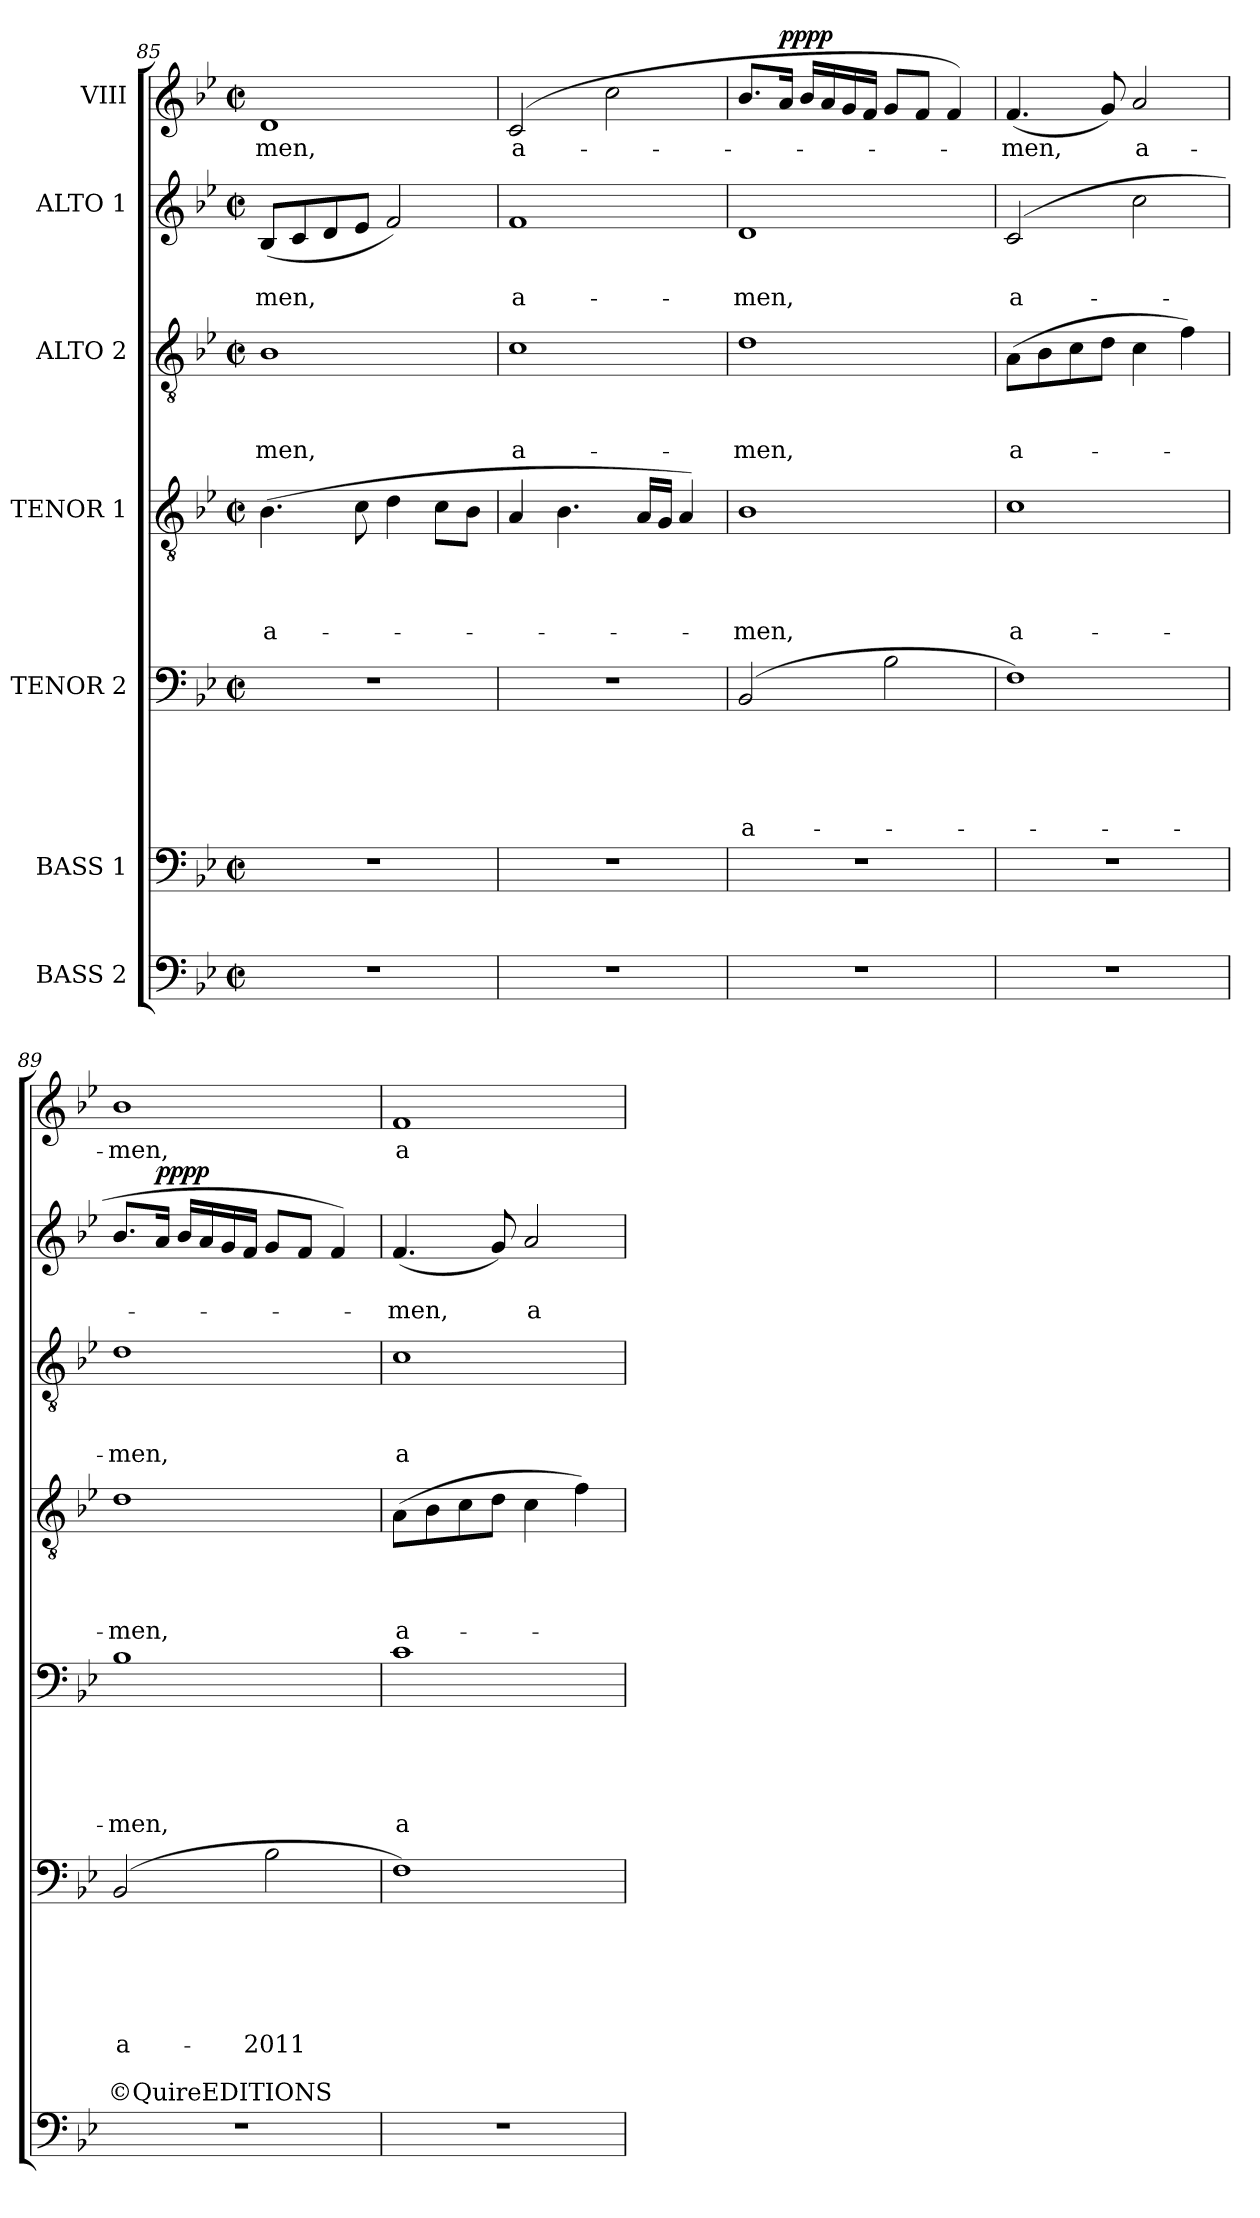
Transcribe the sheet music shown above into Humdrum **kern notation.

**kern	**kern	**text	**text	**text	**text	**text	**text	**text	**text	**kern	**text	**text	**text	**text	**text	**kern	**text	**text	**text	**text	**kern	**text	**text	**text	**kern	**text	**text	**dynam	**kern	**text	**dynam
*part7	*part6	*part6	*part6	*part6	*part6	*part6	*part6	*part6	*part6	*part5	*part5	*part5	*part5	*part5	*part5	*part4	*part4	*part4	*part4	*part4	*part3	*part3	*part3	*part3	*part2	*part2	*part2	*part2	*part1	*part1	*part1
*staff7	*staff6	*staff6	*staff6	*staff6	*staff6	*staff6	*staff6	*staff6	*staff6	*staff5	*staff5	*staff5	*staff5	*staff5	*staff5	*staff4	*staff4	*staff4	*staff4	*staff4	*staff3	*staff3	*staff3	*staff3	*staff2	*staff2	*staff2	*staff2	*staff1	*staff1	*staff1
*I"BASS 2	*I"BASS 1	*	*	*	*	*	*	*	*	*I"TENOR 2	*	*	*	*	*	*I"TENOR 1	*	*	*	*	*I"ALTO 2	*	*	*	*I"ALTO 1	*	*	*	*I"VIII	*	*
*clefF4	*clefF4	*	*	*	*	*	*	*	*	*clefF4	*	*	*	*	*	*clefGv2	*	*	*	*	*clefGv2	*	*	*	*clefG2	*	*	*	*clefG2	*	*
*k[b-e-]	*k[b-e-]	*	*	*	*	*	*	*	*	*k[b-e-]	*	*	*	*	*	*k[b-e-]	*	*	*	*	*k[b-e-]	*	*	*	*k[b-e-]	*	*	*	*k[b-e-]	*	*
*B-:	*B-:	*	*	*	*	*	*	*	*	*B-:	*	*	*	*	*	*B-:	*	*	*	*	*B-:	*	*	*	*B-:	*	*	*	*B-:	*	*
*M2/2	*M2/2	*	*	*	*	*	*	*	*	*M2/2	*	*	*	*	*	*M2/2	*	*	*	*	*M2/2	*	*	*	*M2/2	*	*	*	*M2/2	*	*
*met(c|)	*met(c|)	*	*	*	*	*	*	*	*	*met(c|)	*	*	*	*	*	*met(c|)	*	*	*	*	*met(c|)	*	*	*	*met(c|)	*	*	*	*met(c|)	*	*
=85	=85	=85	=85	=85	=85	=85	=85	=85	=85	=85	=85	=85	=85	=85	=85	=85	=85	=85	=85	=85	=85	=85	=85	=85	=85	=85	=85	=85	=85	=85	=85
!	!	!	!	!	!	!	!	!	!	!	!	!	!	!	!	!	!	!	!	!LO:LY:b	!	!	!	!LO:LY:b	!	!	!LO:LY:b	!	!	!LO:LY:b	!
1r	1r	.	.	.	.	.	.	.	.	1r	.	.	.	.	.	(>4.B-\	.	.	.	a-	1B-	.	.	-men,	(<8B-/L	.	-men,	.	1d	-men,	.
.	.	.	.	.	.	.	.	.	.	.	.	.	.	.	.	.	.	.	.	.	.	.	.	.	8c/	.	.	.	.	.	.
.	.	.	.	.	.	.	.	.	.	.	.	.	.	.	.	.	.	.	.	.	.	.	.	.	8d/	.	.	.	.	.	.
.	.	.	.	.	.	.	.	.	.	.	.	.	.	.	.	8c\	.	.	.	.	.	.	.	.	8e-/J	.	.	.	.	.	.
.	.	.	.	.	.	.	.	.	.	.	.	.	.	.	.	4d\	.	.	.	.	.	.	.	.	2f/)	.	.	.	.	.	.
.	.	.	.	.	.	.	.	.	.	.	.	.	.	.	.	8c\L	.	.	.	.	.	.	.	.	.	.	.	.	.	.	.
.	.	.	.	.	.	.	.	.	.	.	.	.	.	.	.	8B-\J	.	.	.	.	.	.	.	.	.	.	.	.	.	.	.
=86	=86	=86	=86	=86	=86	=86	=86	=86	=86	=86	=86	=86	=86	=86	=86	=86	=86	=86	=86	=86	=86	=86	=86	=86	=86	=86	=86	=86	=86	=86	=86
!	!	!	!	!	!	!	!	!	!	!	!	!	!	!	!	!	!	!	!	!	!	!	!	!LO:LY:b:rj	!	!	!LO:LY:b	!	!	!LO:LY:b	!
1r	1r	.	.	.	.	.	.	.	.	1r	.	.	.	.	.	4A/	.	.	.	.	1c	.	.	a-	1f	.	a-	.	(2c/	a-	.
.	.	.	.	.	.	.	.	.	.	.	.	.	.	.	.	4.B-\	.	.	.	.	.	.	.	.	.	.	.	.	.	.	.
.	.	.	.	.	.	.	.	.	.	.	.	.	.	.	.	.	.	.	.	.	.	.	.	.	.	.	.	.	2cc\	.	.
.	.	.	.	.	.	.	.	.	.	.	.	.	.	.	.	16A/LL	.	.	.	.	.	.	.	.	.	.	.	.	.	.	.
.	.	.	.	.	.	.	.	.	.	.	.	.	.	.	.	16G/JJ	.	.	.	.	.	.	.	.	.	.	.	.	.	.	.
.	.	.	.	.	.	.	.	.	.	.	.	.	.	.	.	4A/)	.	.	.	.	.	.	.	.	.	.	.	.	.	.	.
!!LO:LB:g=z
=87	=87	=87	=87	=87	=87	=87	=87	=87	=87	=87	=87	=87	=87	=87	=87	=87	=87	=87	=87	=87	=87	=87	=87	=87	=87	=87	=87	=87	=87	=87	=87
!	!	!	!	!	!	!	!	!	!	!	!	!	!	!	!LO:LY:b	!	!	!	!	!LO:LY:b	!	!	!	!LO:LY:b	!	!	!LO:LY:b	!	!	!	!
1r	1r	.	.	.	.	.	.	.	.	(2BB-/	.	.	.	.	a-	1B-	.	.	.	-men,	1d	.	.	-men,	1d	.	-men,	.	8.b-/L	.	.
!	!	!	!	!	!	!	!	!	!	!	!	!	!	!	!	!	!	!	!	!	!	!	!	!	!	!	!	!	!	!	!LO:DY:a
.	.	.	.	.	.	.	.	.	.	.	.	.	.	.	.	.	.	.	.	.	.	.	.	.	.	.	.	.	16a/Jk	.	pppp
.	.	.	.	.	.	.	.	.	.	.	.	.	.	.	.	.	.	.	.	.	.	.	.	.	.	.	.	.	16b-/LL	.	.
.	.	.	.	.	.	.	.	.	.	.	.	.	.	.	.	.	.	.	.	.	.	.	.	.	.	.	.	.	16a/	.	.
.	.	.	.	.	.	.	.	.	.	.	.	.	.	.	.	.	.	.	.	.	.	.	.	.	.	.	.	.	16g/	.	.
.	.	.	.	.	.	.	.	.	.	.	.	.	.	.	.	.	.	.	.	.	.	.	.	.	.	.	.	.	16f/JJ	.	.
.	.	.	.	.	.	.	.	.	.	2B-\	.	.	.	.	.	.	.	.	.	.	.	.	.	.	.	.	.	.	8g/L	.	.
.	.	.	.	.	.	.	.	.	.	.	.	.	.	.	.	.	.	.	.	.	.	.	.	.	.	.	.	.	8f/J	.	.
.	.	.	.	.	.	.	.	.	.	.	.	.	.	.	.	.	.	.	.	.	.	.	.	.	.	.	.	.	4f/)	.	.
=88	=88	=88	=88	=88	=88	=88	=88	=88	=88	=88	=88	=88	=88	=88	=88	=88	=88	=88	=88	=88	=88	=88	=88	=88	=88	=88	=88	=88	=88	=88	=88
!	!	!	!	!	!	!	!	!	!	!	!	!	!	!	!	!	!	!	!	!LO:LY:b:rj	!	!	!	!LO:LY:b	!	!	!LO:LY:b	!	!	!LO:LY:b	!
1r	1r	.	.	.	.	.	.	.	.	1F)	.	.	.	.	.	1c	.	.	.	a-	(>8A\L	.	.	a-	(2c/	.	a-	.	(<4.f/	-men,	.
.	.	.	.	.	.	.	.	.	.	.	.	.	.	.	.	.	.	.	.	.	8B-\	.	.	.	.	.	.	.	.	.	.
.	.	.	.	.	.	.	.	.	.	.	.	.	.	.	.	.	.	.	.	.	8c\	.	.	.	.	.	.	.	.	.	.
.	.	.	.	.	.	.	.	.	.	.	.	.	.	.	.	.	.	.	.	.	8d\J	.	.	.	.	.	.	.	8g/)	.	.
!	!	!	!	!	!	!	!	!	!	!	!	!	!	!	!	!	!	!	!	!	!	!	!	!	!	!	!	!	!	!LO:LY:b	!
.	.	.	.	.	.	.	.	.	.	.	.	.	.	.	.	.	.	.	.	.	4c\	.	.	.	2cc\	.	.	.	2a/	a-	.
.	.	.	.	.	.	.	.	.	.	.	.	.	.	.	.	.	.	.	.	.	4f\)	.	.	.	.	.	.	.	.	.	.
=89	=89	=89	=89	=89	=89	=89	=89	=89	=89	=89	=89	=89	=89	=89	=89	=89	=89	=89	=89	=89	=89	=89	=89	=89	=89	=89	=89	=89	=89	=89	=89
!	!	!	!	!	!	!	!LO:LY:b	!	!LO:LY:b	!	!	!	!	!	!LO:LY:b	!	!	!	!	!LO:LY:b	!	!	!	!LO:LY:b	!	!	!	!	!	!LO:LY:b	!
1r	(2BB-/	.	.	.	.	.	a-	.	©QuireEDITIONS	1B-	.	.	.	.	-men,	1d	.	.	.	-men,	1d	.	.	-men,	8.b-/L	.	.	.	1b-	-men,	.
!	!	!	!	!	!	!	!	!	!	!	!	!	!	!	!	!	!	!	!	!	!	!	!	!	!	!	!	!LO:DY:a	!	!	!
.	.	.	.	.	.	.	.	.	.	.	.	.	.	.	.	.	.	.	.	.	.	.	.	.	16a/Jk	.	.	pppp	.	.	.
.	.	.	.	.	.	.	.	.	.	.	.	.	.	.	.	.	.	.	.	.	.	.	.	.	16b-/LL	.	.	.	.	.	.
.	.	.	.	.	.	.	.	.	.	.	.	.	.	.	.	.	.	.	.	.	.	.	.	.	16a/	.	.	.	.	.	.
.	.	.	.	.	.	.	.	.	.	.	.	.	.	.	.	.	.	.	.	.	.	.	.	.	16g/	.	.	.	.	.	.
.	.	.	.	.	.	.	.	.	.	.	.	.	.	.	.	.	.	.	.	.	.	.	.	.	16f/JJ	.	.	.	.	.	.
!	!	!	!	!	!	!	!LO:LY:b:rj	!	!	!	!	!	!	!	!	!	!	!	!	!	!	!	!	!	!	!	!	!	!	!	!
.	2B-\	.	.	.	.	.	-2011	.	.	.	.	.	.	.	.	.	.	.	.	.	.	.	.	.	8g/L	.	.	.	.	.	.
.	.	.	.	.	.	.	.	.	.	.	.	.	.	.	.	.	.	.	.	.	.	.	.	.	8f/J	.	.	.	.	.	.
.	.	.	.	.	.	.	.	.	.	.	.	.	.	.	.	.	.	.	.	.	.	.	.	.	4f/)	.	.	.	.	.	.
=90	=90	=90	=90	=90	=90	=90	=90	=90	=90	=90	=90	=90	=90	=90	=90	=90	=90	=90	=90	=90	=90	=90	=90	=90	=90	=90	=90	=90	=90	=90	=90
!	!	!	!	!	!	!	!	!	!	!	!	!	!	!	!LO:LY:b:rj	!	!	!	!	!LO:LY:b	!	!	!	!LO:LY:b:rj	!	!	!LO:LY:b	!	!	!LO:LY:b:rj	!
1r	1F)	.	.	.	.	.	.	.	.	1c	.	.	.	.	a-	(>8A\L	.	.	.	a-	1c	.	.	a-	(<4.f/	.	-men,	.	1f	a-	.
.	.	.	.	.	.	.	.	.	.	.	.	.	.	.	.	8B-\	.	.	.	.	.	.	.	.	.	.	.	.	.	.	.
.	.	.	.	.	.	.	.	.	.	.	.	.	.	.	.	8c\	.	.	.	.	.	.	.	.	.	.	.	.	.	.	.
.	.	.	.	.	.	.	.	.	.	.	.	.	.	.	.	8d\J	.	.	.	.	.	.	.	.	8g/)	.	.	.	.	.	.
!	!	!	!	!	!	!	!	!	!	!	!	!	!	!	!	!	!	!	!	!	!	!	!	!	!	!	!LO:LY:b	!	!	!	!
.	.	.	.	.	.	.	.	.	.	.	.	.	.	.	.	4c\	.	.	.	.	.	.	.	.	2a/	.	a-	.	.	.	.
.	.	.	.	.	.	.	.	.	.	.	.	.	.	.	.	4f\)	.	.	.	.	.	.	.	.	.	.	.	.	.	.	.
=	=	=	=	=	=	=	=	=	=	=	=	=	=	=	=	=	=	=	=	=	=	=	=	=	=	=	=	=	=	=	=
*-	*-	*-	*-	*-	*-	*-	*-	*-	*-	*-	*-	*-	*-	*-	*-	*-	*-	*-	*-	*-	*-	*-	*-	*-	*-	*-	*-	*-	*-	*-	*-
